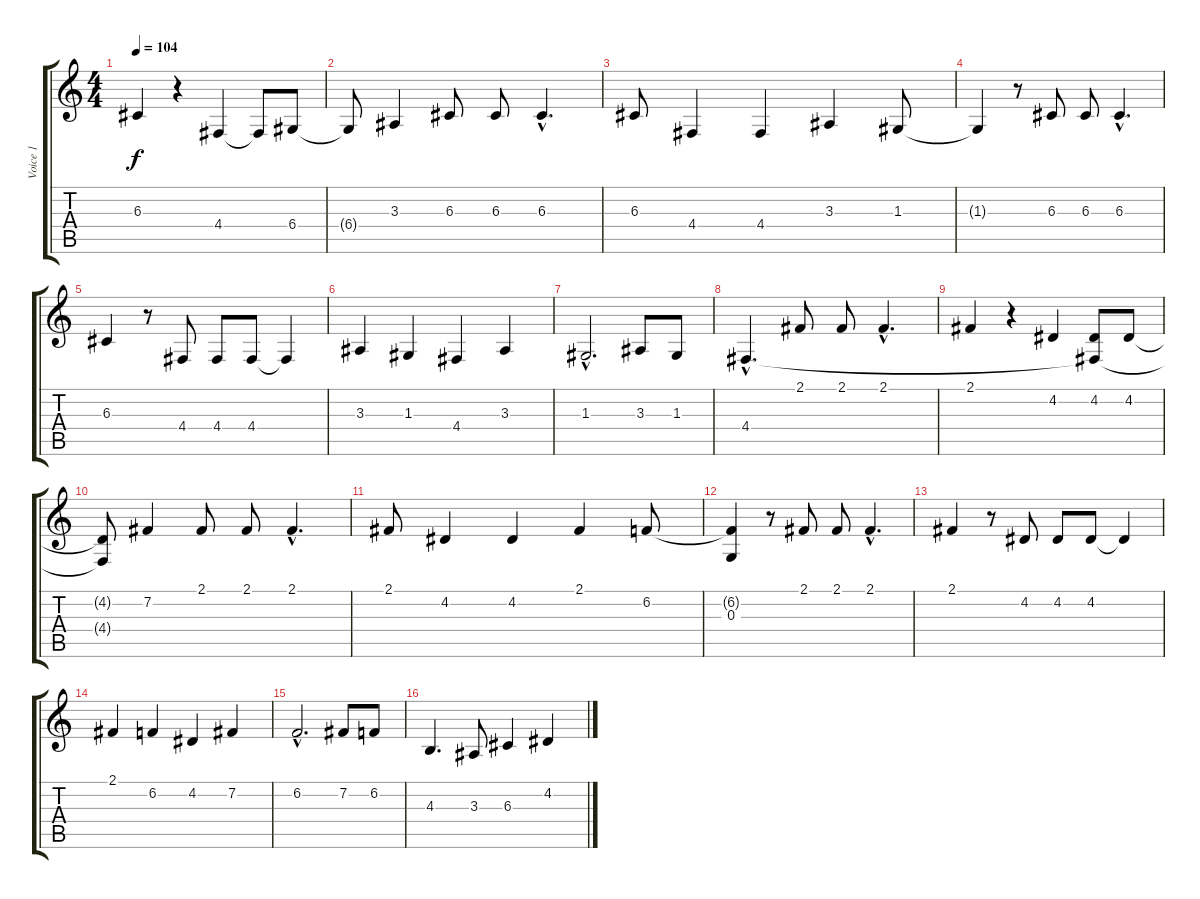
\track ("Voice 1" "Voice 1") {instrument clarinet}
\staff {score tabs}
\tuning (E4 B3 G3 D3 A2 E2) {hide}
\ts (4 4)
\tempo 104
\clef g2
\ks c
6.3.4{dy f} r.4 4.4.4 4.4{t}.8 6.4.8 |
6.4{t}.8 3.3.4 6.3.8 6.3.8 6.3{hac}.4{d} |
6.3.8 4.4.4 4.4.4 3.3.4 1.3.8 |
1.3{t}.4 r.8 6.3.8 6.3.8 6.3{hac}.4{d} |
6.3.4 r.8 4.4.8 4.4.8 4.4.8 4.4{t}.4 |
3.3.4 1.3.4 4.4.4 3.3.4 |
1.3{hac}.2{d} 3.3.8 1.3.8 |
4.4{hac}.4{d} 2.1.8 2.1.8 2.1{hac}.4{d} |
2.1.4 r.4 4.2.4 (4.2 4.4{t}).8 4.2.8 |
(4.2{t} 4.4{t}).8 7.2.4 2.1.8 2.1.8 2.1{hac}.4{d} |
2.1.8 4.2.4 4.2.4 2.1.4 6.2.8 |
(6.2{t} 0.3).4 r.8 2.1.8 2.1.8 2.1{hac}.4{d} |
2.1.4 r.8 4.2.8 4.2.8 4.2.8 4.2{t}.4 |
2.1.4 6.2.4 4.2.4 7.2.4 |
6.2{hac}.2{d} 7.2.8 6.2.8 |
4.3.4{d} 3.3.8 6.3.4 4.2.4
